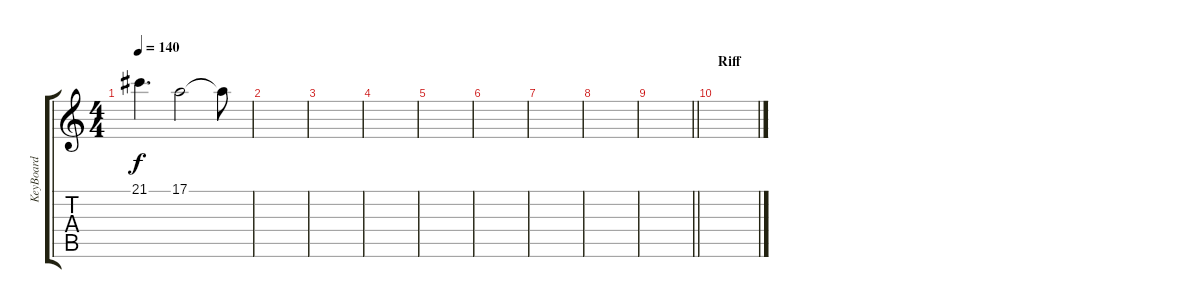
\track ("KeyBoard" "KeyBoard") {instrument drawbarorgan}
\staff {score tabs}
\tuning (E4 B3 G3 D3 A2 E2) {hide}
\ts (4 4)
\tempo 140
\clef g2
\ks c
21.1.4{d dy f} 17.1.2 17.1{t}.8 |
|
|
|
|
|
|
|
\barLineRight lightlight
|
\section ("" "Riff")
